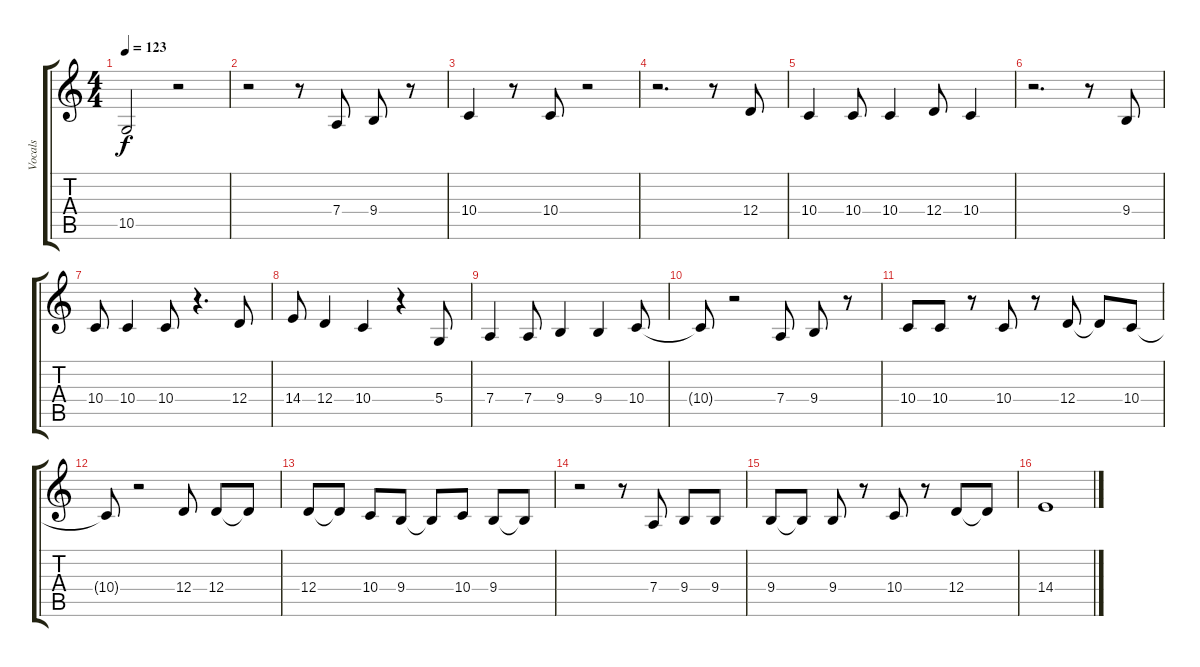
\track ("Vocals" "Vocals") {instrument pad6metallic}
\staff {score tabs}
\tuning (E4 B3 G3 D3 A2 E2) {hide}
\ts (4 4)
\tempo 123
\clef g2
\ks c
10.5.2{dy f} r.2 |
r.2 r.8 7.4.8 9.4.8 r.8 |
10.4.4 r.8 10.4.8 r.2 |
r.2{d} r.8 12.4.8 |
10.4.4 10.4.8 10.4.4 12.4.8 10.4.4 |
r.2{d} r.8 9.4.8 |
10.4.8 10.4.4 10.4.8 r.4{d} 12.4.8 |
14.4.8 12.4.4 10.4.4 r.4 5.4.8 |
7.4.4 7.4.8 9.4.4 9.4.4 10.4.8 |
10.4{t}.8 r.2 7.4.8 9.4.8 r.8 |
10.4.8 10.4.8 r.8 10.4.8 r.8 12.4.8 12.4{t}.8 10.4.8 |
10.4{t}.8 r.2 12.4.8 12.4.8 12.4{t}.8 |
12.4.8 12.4{t}.8 10.4.8 9.4.8 9.4{t}.8 10.4.8 9.4.8 9.4{t}.8 |
r.2 r.8 7.4.8 9.4.8 9.4.8 |
9.4.8 9.4{t}.8 9.4.8 r.8 10.4.8 r.8 12.4.8 12.4{t}.8 |
14.4.1
